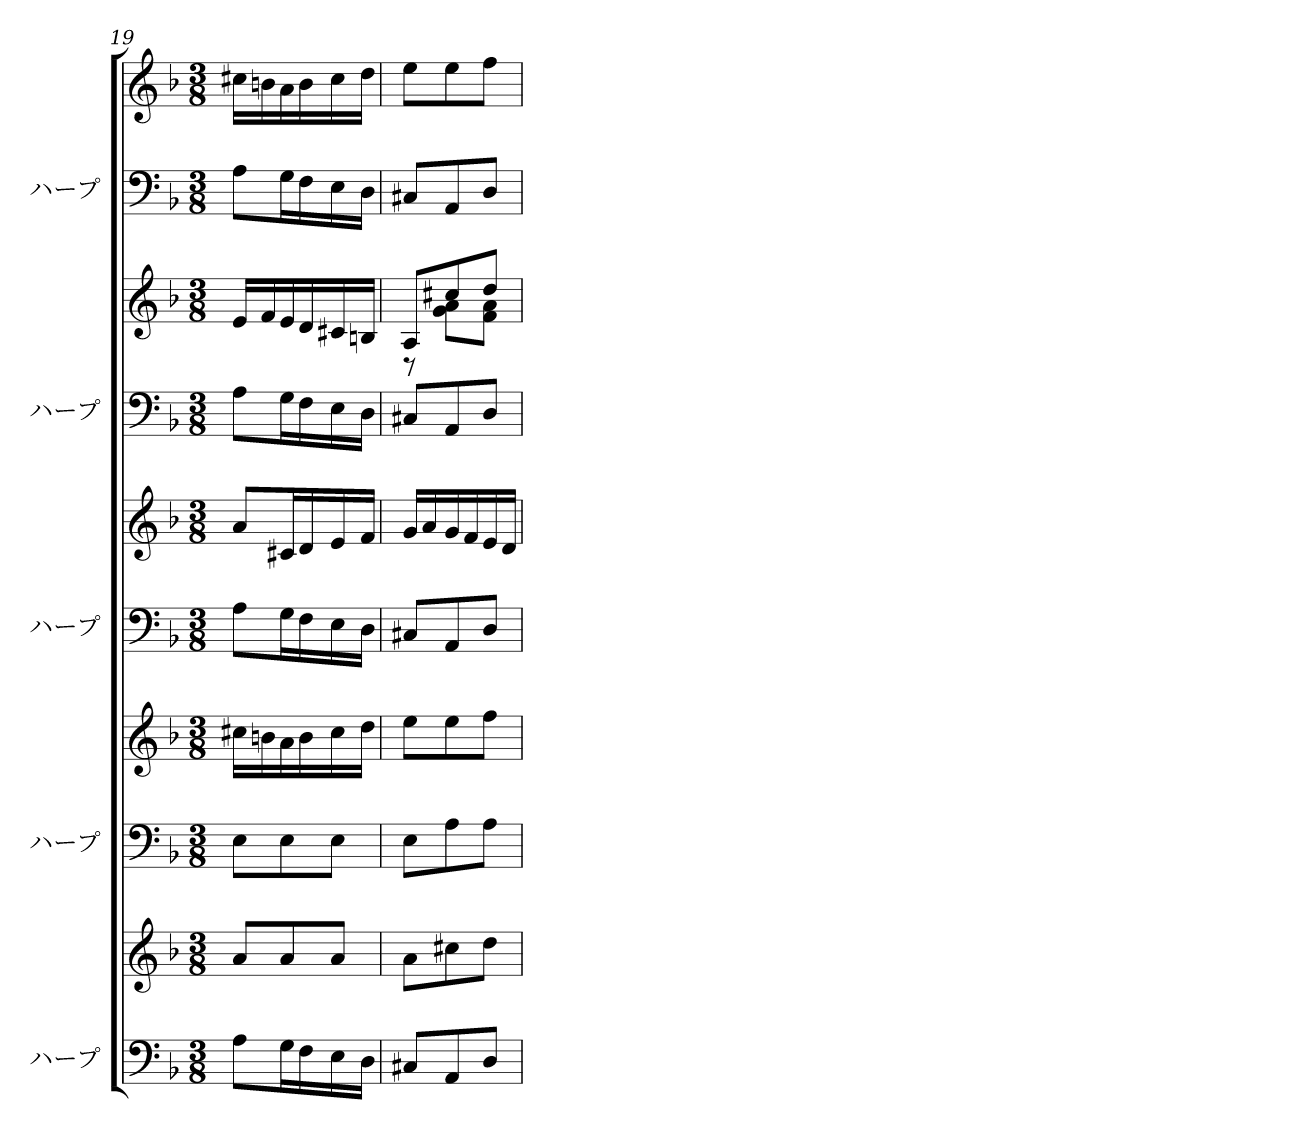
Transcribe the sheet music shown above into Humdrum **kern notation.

**kern	**kern	**kern	**kern	**kern	**kern	**kern	**kern	**kern	**kern
*part5	*part5	*part4	*part4	*part3	*part3	*part2	*part2	*part1	*part1
*staff10	*staff9	*staff8	*staff7	*staff6	*staff5	*staff4	*staff3	*staff2	*staff1
*I"ハープ	*	*I"ハープ	*	*I"ハープ	*	*I"ハープ	*	*I"ハープ	*
*clefF4	*clefG2	*clefF4	*clefG2	*clefF4	*clefG2	*clefF4	*clefG2	*clefF4	*clefG2
*k[b-]	*k[b-]	*k[b-]	*k[b-]	*k[b-]	*k[b-]	*k[b-]	*k[b-]	*k[b-]	*k[b-]
*M3/8	*M3/8	*M3/8	*M3/8	*M3/8	*M3/8	*M3/8	*M3/8	*M3/8	*M3/8
=19	=19	=19	=19	=19	=19	=19	=19	=19	=19
8A\L	8a/L	8E\L	16cc#X\LL	8A\L	8a/L	8A\L	16e/LL	8A\L	16cc#X\LL
.	.	.	16bn\	.	.	.	16f/	.	16bn\
16G\L	8a/	8E\	16a\	16G\L	16c#X/L	16G\L	16e/	16G\L	16a\
16F\	.	.	16b\	16F\	16d/	16F\	16d/	16F\	16b\
16E\	8a/J	8E\J	16cc#\	16E\	16e/	16E\	16c#X/	16E\	16cc#\
16D\JJ	.	.	16dd\JJ	16D\JJ	16f/JJ	16D\JJ	16Bn/JJ	16D\JJ	16dd\JJ
=20	=20	=20	=20	=20	=20	=20	=20	=20	=20
*	*	*	*	*	*	*	*^	*	*
8C#X/L	8a\L	8E\L	8ee\L	8C#X/L	16g/LL	8C#X/L	8A/L	8r	8C#X/L	8ee\L
.	.	.	.	.	16a/	.	.	.	.	.
8AA/	8cc#X\	8A\	8ee\	8AA/	16g/	8AA/	8cc#X/	8g\ 8a\L	8AA/	8ee\
.	.	.	.	.	16f/	.	.	.	.	.
8D/J	8dd\J	8A\J	8ff\J	8D/J	16e/	8D/J	8dd/J	8f\ 8a\J	8D/J	8ff\J
.	.	.	.	.	16d/JJ	.	.	.	.	.
*	*	*	*	*	*	*	*v	*v	*	*
=	=	=	=	=	=	=	=	=	=
*-	*-	*-	*-	*-	*-	*-	*-	*-	*-
